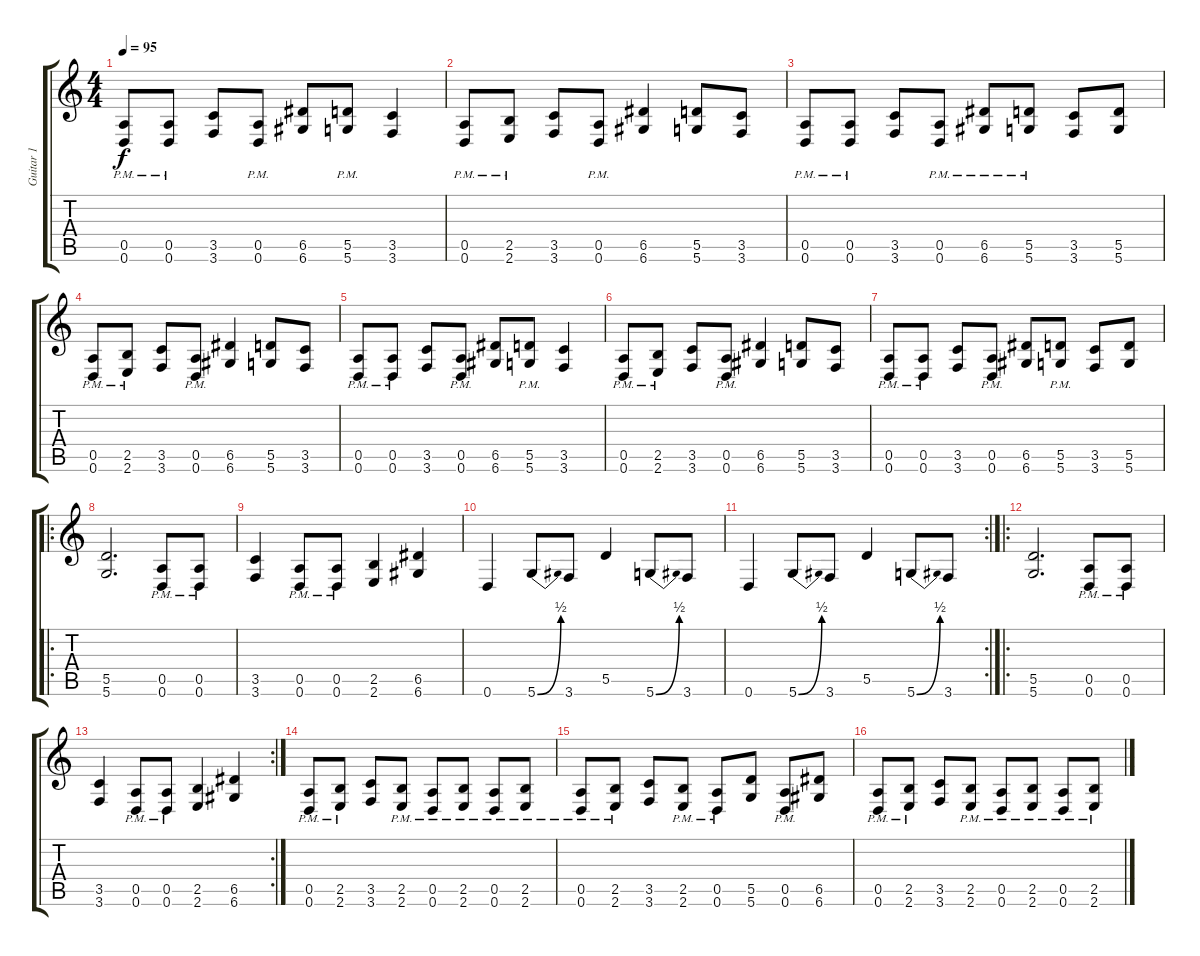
\track ("Guitar 1" "Guitar 1") {instrument distortionguitar}
\staff {score tabs}
\tuning (E4 B3 G3 D3 A2 D2) {hide}
\ts (4 4)
\tempo 95
\clef g2
\ks c
(0.5{pm} 0.6{pm}).8{dy f} (0.5{pm} 0.6{pm}).8 (3.5 3.6).8 (0.5{pm} 0.6{pm}).8 (6.5 6.6).8 (5.5{pm} 5.6{pm}).8 (3.5 3.6).4 |
(0.5{pm} 0.6{pm}).8 (2.5{pm} 2.6{pm}).8 (3.5 3.6).8 (0.5{pm} 0.6{pm}).8 (6.5 6.6).4 (5.5 5.6).8 (3.5 3.6).8 |
(0.5{pm} 0.6{pm}).8 (0.5{pm} 0.6{pm}).8 (3.5 3.6).8 (0.5{pm} 0.6{pm}).8 (6.5{pm} 6.6{pm}).8 (5.5{pm} 5.6{pm}).8 (3.5 3.6).8 (5.5 5.6).8 |
(0.5{pm} 0.6{pm}).8 (2.5{pm} 2.6{pm}).8 (3.5 3.6).8 (0.5{pm} 0.6{pm}).8 (6.5 6.6).4 (5.5 5.6).8 (3.5 3.6).8 |
(0.5{pm} 0.6{pm}).8 (0.5{pm} 0.6{pm}).8 (3.5 3.6).8 (0.5{pm} 0.6{pm}).8 (6.5 6.6).8 (5.5{pm} 5.6{pm}).8 (3.5 3.6).4 |
(0.5{pm} 0.6{pm}).8 (2.5{pm} 2.6{pm}).8 (3.5 3.6).8 (0.5{pm} 0.6{pm}).8 (6.5 6.6).4 (5.5 5.6).8 (3.5 3.6).8 |
(0.5{pm} 0.6{pm}).8 (0.5{pm} 0.6{pm}).8 (3.5 3.6).8 (0.5{pm} 0.6{pm}).8 (6.5 6.6).8 (5.5{pm} 5.6{pm}).8 (3.5 3.6).8 (5.5 5.6).8 |
\ro
(5.5 5.6).2{d} (0.5{pm} 0.6{pm}).8 (0.5{pm} 0.6{pm}).8 |
(3.5 3.6).4 (0.5{pm} 0.6{pm}).8 (0.5{pm} 0.6{pm}).8 (2.5 2.6).4 (6.5 6.6).4 |
0.6.4 5.6{be (bend 0 0 60 2)}.8 3.6.8 5.5.4 5.6{be (bend 0 0 60 2)}.8 3.6.8 |
\rc 2
0.6.4 5.6{be (bend 0 0 60 2)}.8 3.6.8 5.5.4 5.6{be (bend 0 0 60 2)}.8 3.6.8 |
\ro
(5.5 5.6).2{d} (0.5{pm} 0.6{pm}).8 (0.5{pm} 0.6{pm}).8 |
\rc 2
(3.5 3.6).4 (0.5{pm} 0.6{pm}).8 (0.5{pm} 0.6{pm}).8 (2.5 2.6).4 (6.5 6.6).4 |
(0.5{pm} 0.6{pm}).8 (2.5{pm} 2.6{pm}).8 (3.5 3.6).8 (2.5{pm} 2.6{pm}).8 (0.5{pm} 0.6{pm}).8 (2.5{pm} 2.6{pm}).8 (0.5{pm} 0.6{pm}).8 (2.5{pm} 2.6{pm}).8 |
(0.5{pm} 0.6{pm}).8 (2.5{pm} 2.6{pm}).8 (3.5 3.6).8 (2.5{pm} 2.6{pm}).8 (0.5{pm} 0.6{pm}).8 (5.5 5.6).8 (0.5{pm} 0.6{pm}).8 (6.5 6.6).8 |
(0.5{pm} 0.6{pm}).8 (2.5{pm} 2.6{pm}).8 (3.5 3.6).8 (2.5{pm} 2.6{pm}).8 (0.5{pm} 0.6{pm}).8 (2.5{pm} 2.6{pm}).8 (0.5{pm} 0.6{pm}).8 (2.5{pm} 2.6{pm}).8
